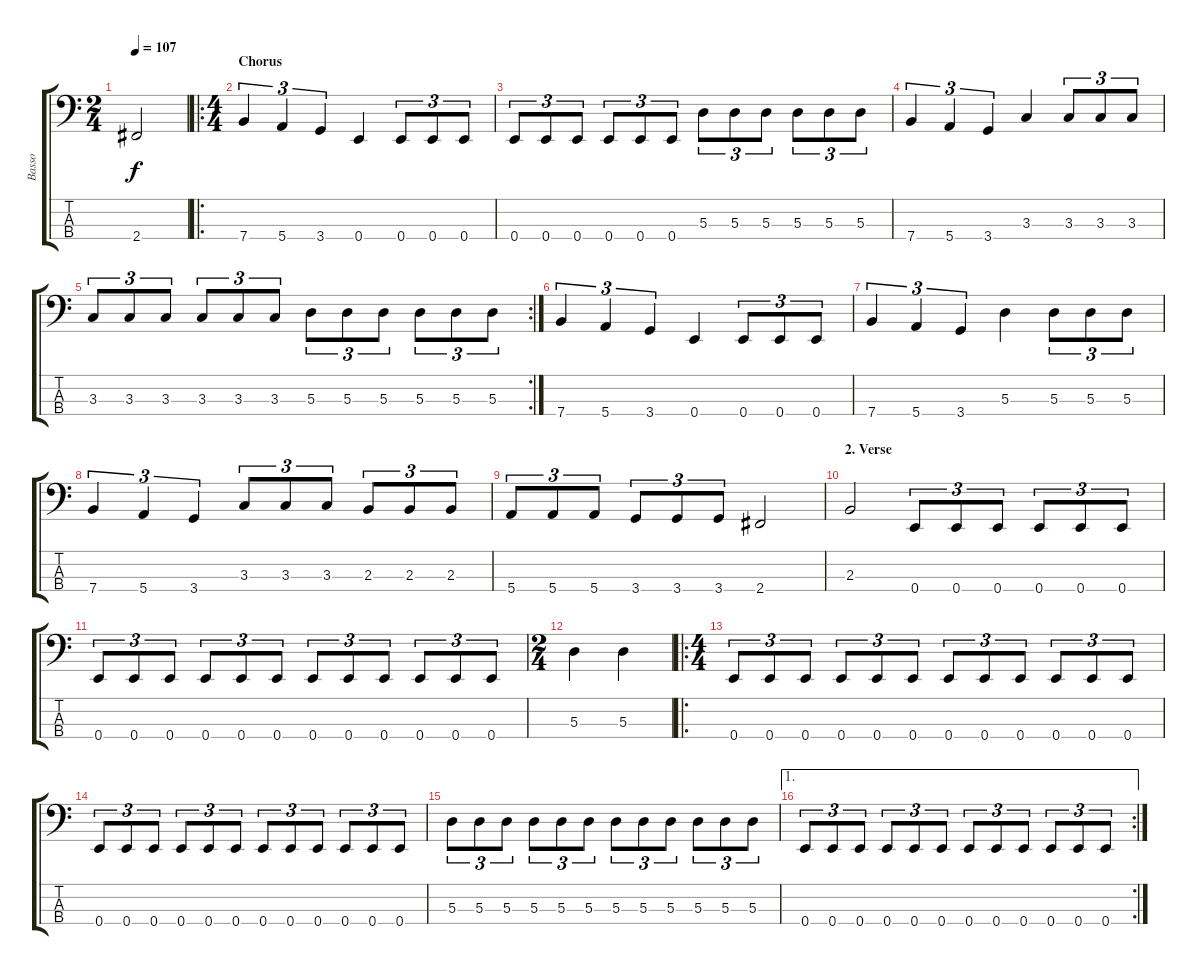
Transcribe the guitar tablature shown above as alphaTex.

\track ("Basso" "Basso") {instrument electricbassfinger}
\staff {score tabs}
\tuning (G2 D2 A1 E1) {hide}
\ts (2 4)
\tempo 107
\clef f4
\ks c
2.4.2{dy f} |
\ro
\ts (4 4)
\section ("" "Chorus")
7.4.4{tu (3 2)} 5.4.4{tu (3 2)} 3.4.4{tu (3 2)} 0.4.4 0.4.8{tu (3 2)} 0.4.8{tu (3 2)} 0.4.8{tu (3 2)} |
0.4.8{tu (3 2)} 0.4.8{tu (3 2)} 0.4.8{tu (3 2)} 0.4.8{tu (3 2)} 0.4.8{tu (3 2)} 0.4.8{tu (3 2)} 5.3.8{tu (3 2)} 5.3.8{tu (3 2)} 5.3.8{tu (3 2)} 5.3.8{tu (3 2)} 5.3.8{tu (3 2)} 5.3.8{tu (3 2)} |
7.4.4{tu (3 2)} 5.4.4{tu (3 2)} 3.4.4{tu (3 2)} 3.3.4 3.3.8{tu (3 2)} 3.3.8{tu (3 2)} 3.3.8{tu (3 2)} |
\rc 2
3.3.8{tu (3 2)} 3.3.8{tu (3 2)} 3.3.8{tu (3 2)} 3.3.8{tu (3 2)} 3.3.8{tu (3 2)} 3.3.8{tu (3 2)} 5.3.8{tu (3 2)} 5.3.8{tu (3 2)} 5.3.8{tu (3 2)} 5.3.8{tu (3 2)} 5.3.8{tu (3 2)} 5.3.8{tu (3 2)} |
7.4.4{tu (3 2)} 5.4.4{tu (3 2)} 3.4.4{tu (3 2)} 0.4.4 0.4.8{tu (3 2)} 0.4.8{tu (3 2)} 0.4.8{tu (3 2)} |
7.4.4{tu (3 2)} 5.4.4{tu (3 2)} 3.4.4{tu (3 2)} 5.3.4 5.3.8{tu (3 2)} 5.3.8{tu (3 2)} 5.3.8{tu (3 2)} |
7.4.4{tu (3 2)} 5.4.4{tu (3 2)} 3.4.4{tu (3 2)} 3.3.8{tu (3 2)} 3.3.8{tu (3 2)} 3.3.8{tu (3 2)} 2.3.8{tu (3 2)} 2.3.8{tu (3 2)} 2.3.8{tu (3 2)} |
5.4.8{tu (3 2)} 5.4.8{tu (3 2)} 5.4.8{tu (3 2)} 3.4.8{tu (3 2)} 3.4.8{tu (3 2)} 3.4.8{tu (3 2)} 2.4.2 |
\section ("" "2. Verse")
2.3.2 0.4.8{tu (3 2)} 0.4.8{tu (3 2)} 0.4.8{tu (3 2)} 0.4.8{tu (3 2)} 0.4.8{tu (3 2)} 0.4.8{tu (3 2)} |
0.4.8{tu (3 2)} 0.4.8{tu (3 2)} 0.4.8{tu (3 2)} 0.4.8{tu (3 2)} 0.4.8{tu (3 2)} 0.4.8{tu (3 2)} 0.4.8{tu (3 2)} 0.4.8{tu (3 2)} 0.4.8{tu (3 2)} 0.4.8{tu (3 2)} 0.4.8{tu (3 2)} 0.4.8{tu (3 2)} |
\ts (2 4)
5.3.4 5.3.4 |
\ro
\ts (4 4)
0.4.8{tu (3 2)} 0.4.8{tu (3 2)} 0.4.8{tu (3 2)} 0.4.8{tu (3 2)} 0.4.8{tu (3 2)} 0.4.8{tu (3 2)} 0.4.8{tu (3 2)} 0.4.8{tu (3 2)} 0.4.8{tu (3 2)} 0.4.8{tu (3 2)} 0.4.8{tu (3 2)} 0.4.8{tu (3 2)} |
0.4.8{tu (3 2)} 0.4.8{tu (3 2)} 0.4.8{tu (3 2)} 0.4.8{tu (3 2)} 0.4.8{tu (3 2)} 0.4.8{tu (3 2)} 0.4.8{tu (3 2)} 0.4.8{tu (3 2)} 0.4.8{tu (3 2)} 0.4.8{tu (3 2)} 0.4.8{tu (3 2)} 0.4.8{tu (3 2)} |
5.3.8{tu (3 2)} 5.3.8{tu (3 2)} 5.3.8{tu (3 2)} 5.3.8{tu (3 2)} 5.3.8{tu (3 2)} 5.3.8{tu (3 2)} 5.3.8{tu (3 2)} 5.3.8{tu (3 2)} 5.3.8{tu (3 2)} 5.3.8{tu (3 2)} 5.3.8{tu (3 2)} 5.3.8{tu (3 2)} |
\ae 1
\rc 2
0.4.8{tu (3 2)} 0.4.8{tu (3 2)} 0.4.8{tu (3 2)} 0.4.8{tu (3 2)} 0.4.8{tu (3 2)} 0.4.8{tu (3 2)} 0.4.8{tu (3 2)} 0.4.8{tu (3 2)} 0.4.8{tu (3 2)} 0.4.8{tu (3 2)} 0.4.8{tu (3 2)} 0.4.8{tu (3 2)}
